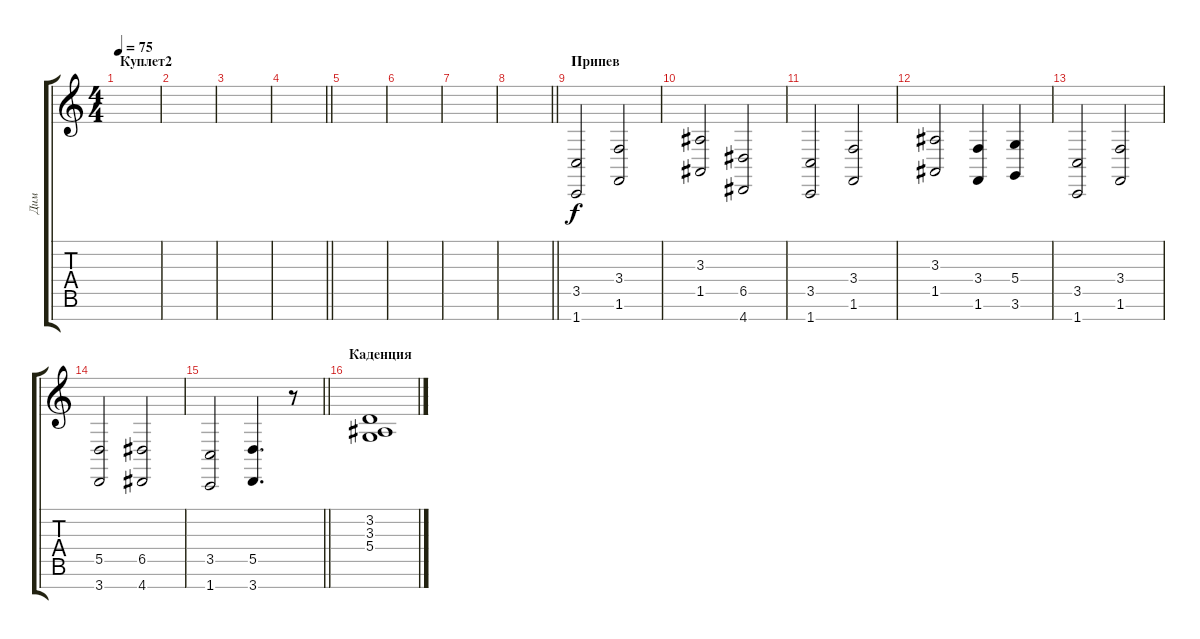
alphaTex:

\track ("Дим" "Дим") {instrument electricgrandpiano}
\staff {score tabs}
\tuning (E4 B3 G3 D3 A2 E2 B1) {hide}
\ts (4 4)
\section ("" "Куплет2")
\tempo 75
\clef g2
\ks c
|
|
|
\barLineRight lightlight
|
|
|
|
\barLineRight lightlight
|
\section ("" "Припев")
(3.5 1.7).2 (3.4 1.6).2 |
(3.3 1.5).2 (6.5 4.7).2 |
(3.5 1.7).2 (3.4 1.6).2 |
(3.3 1.5).2 (3.4 1.6).4 (5.4 3.6).4 |
(3.5 1.7).2 (3.4 1.6).2 |
(5.5 3.7).2 (6.5 4.7).2 |
\barLineRight lightlight
(3.5 1.7).2 (5.5 3.7).4{d} r.8 |
\section ("" "Каденция")
(3.2 3.3 5.4).1
